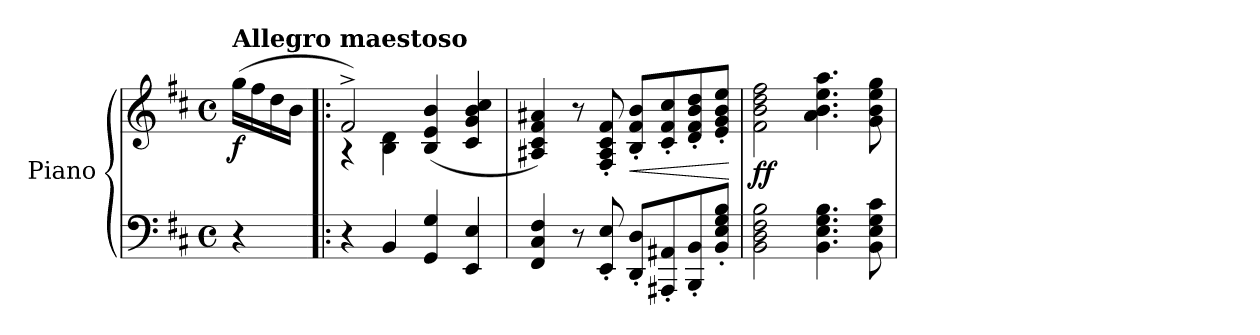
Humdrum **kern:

**kern	**kern	**dynam
*part1	*part1	*part1
*staff2	*staff1	*staff1/2
*I"Piano	*	*
*I'Pno.	*	*
*clefF4	*clefG2	*
*k[f#c#]	*k[f#c#]	*
*M4/4	*M4/4	*
*met(c)	*met(c)	*
=1	=1	=1
!	!LO:TX:a:B:t=Allegro maestoso	!
!	!	!LO:DY:b
4r	(>16gg\LL	f
.	16ff#\	.
.	16dd\	.
.	16b\JJ	.
=2!|:	=2!|:	=2!|:
*	*^	*
4r	2f#^/)	4r	.
4BB/	.	4B\ 4d\	.
4GG/ 4G/	(>4B/ 4e/ 4b/	2ryy	.
4EE/ 4E/	4c#/ 4g/ 4b/ 4cc#/	.	.
*	*v	*v	*
=3	=3	=3
4FF#/ 4C#/ 4F#/	4A#X/ 4c#/ 4f#/ 4a#X/)	.
8r	8r	.
8EE/' 8E/'	8F#/' 8A#/' 8c#/' 8f#/'	.
!	!	!LO:HP:b
8DD/' 8D/'L	8B/' 8f#/' 8b/'L	<
8AAA#X/' 8AA#X/'	8c#/' 8f#/' 8cc#/'	.
8BBB/' 8BB/'	8d/' 8f#/' 8b/' 8dd/'	.
8BB/' 8E/' 8G/' 8B/'J	8e/' 8g/' 8b/' 8ee/'J	.
.	.	[
=4	=4	=4
!	!	!LO:DY:b
2BB\ 2D\ 2F#\ 2B\	2f#\ 2b\ 2dd\ 2ff#\	ff
4.BB\ 4.E\ 4.G\ 4.B\	4.a\ 4.b\ 4.ee\ 4.aa\	.
8BB\ 8E\ 8G\ 8c#\	8g\ 8b\ 8ee\ 8gg\	.
=	=	=
*-	*-	*-
